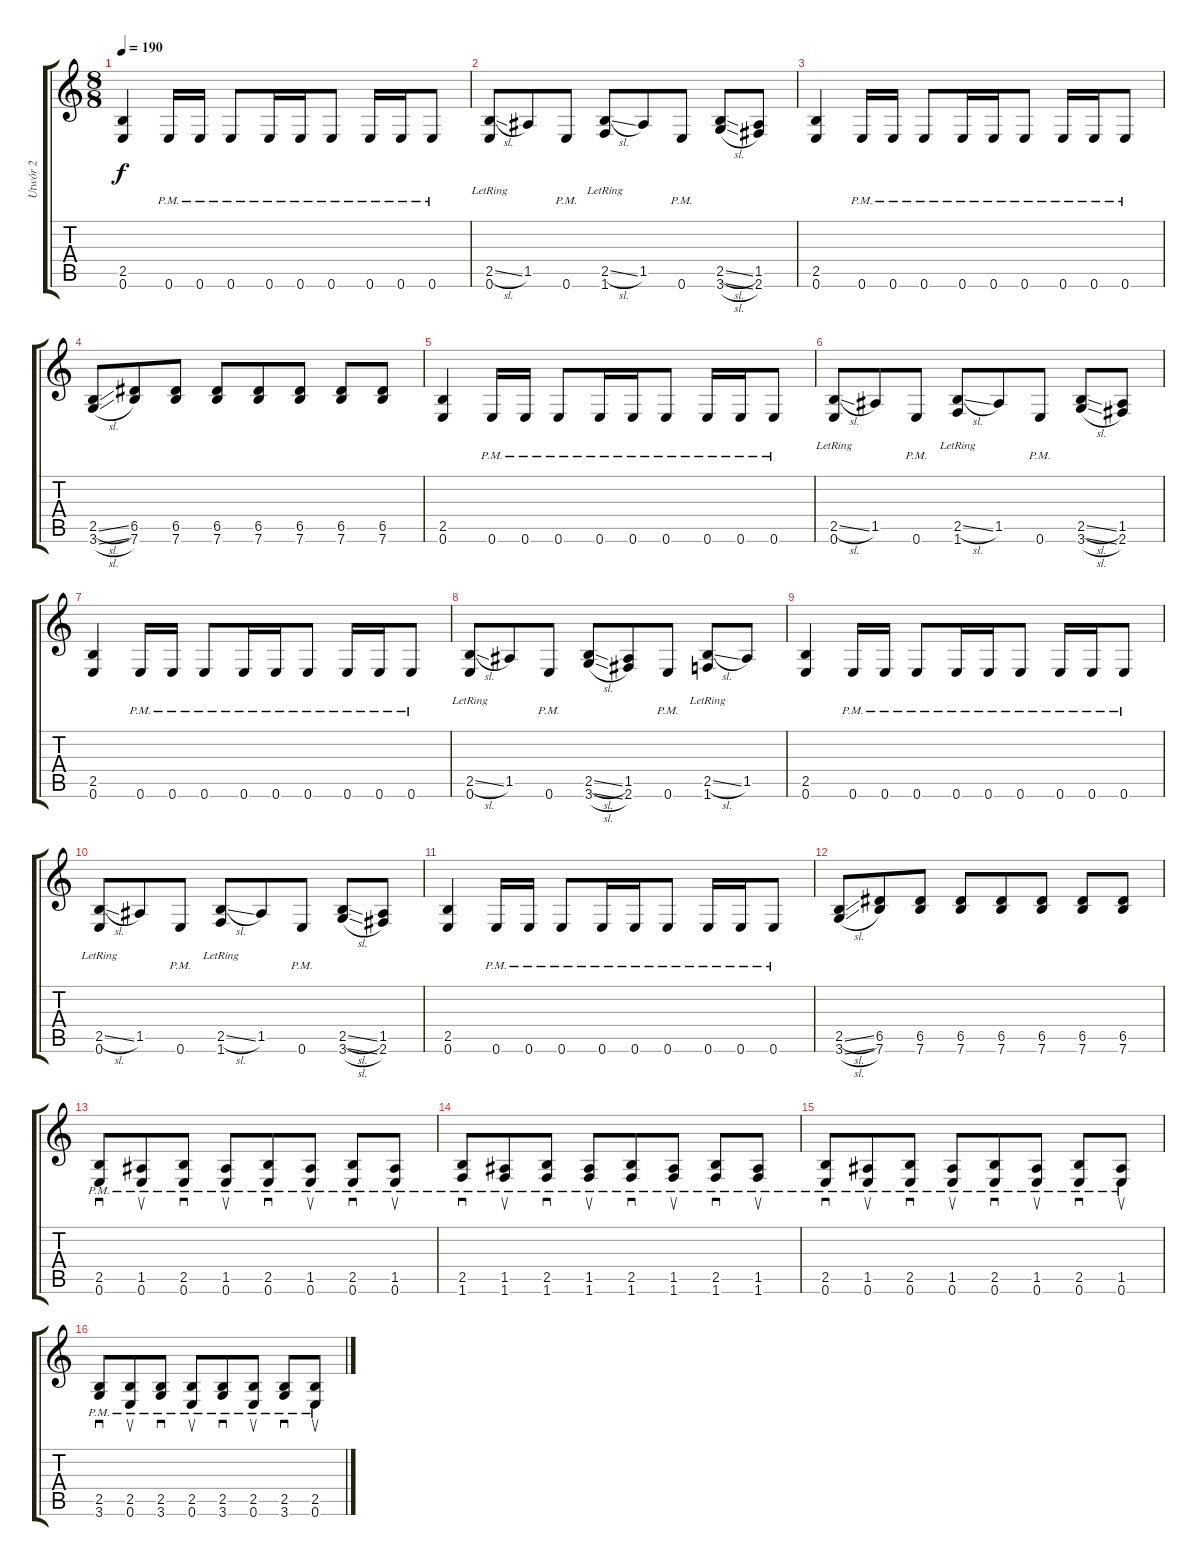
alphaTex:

\track ("Utwór 2" "Utwór 2") {instrument overdrivenguitar}
\staff {score tabs}
\tuning (E4 B3 G3 D3 A2 E2) {hide}
\ts (8 8)
\tempo 190
\clef g2
\ks c
(2.5 0.6).4{dy f} 0.6{pm}.16 0.6{pm}.16 0.6{pm}.8 0.6{pm}.16 0.6{pm}.16 0.6{pm}.8 0.6{pm}.16 0.6{pm}.16 0.6{pm}.8 |
(2.5{sl} 0.6{lr}).8 1.5.8 0.6{pm}.8 (2.5{sl} 1.6{lr}).8 1.5.8 0.6{pm}.8 (2.5{sl} 3.6{sl}).8 (1.5 2.6).8 |
(2.5 0.6).4 0.6{pm}.16 0.6{pm}.16 0.6{pm}.8 0.6{pm}.16 0.6{pm}.16 0.6{pm}.8 0.6{pm}.16 0.6{pm}.16 0.6{pm}.8 |
(2.5{sl} 3.6{sl}).8 (6.5 7.6).8 (6.5 7.6).8 (6.5 7.6).8 (6.5 7.6).8 (6.5 7.6).8 (6.5 7.6).8 (6.5 7.6).8 |
(2.5 0.6).4 0.6{pm}.16 0.6{pm}.16 0.6{pm}.8 0.6{pm}.16 0.6{pm}.16 0.6{pm}.8 0.6{pm}.16 0.6{pm}.16 0.6{pm}.8 |
(2.5{sl} 0.6{lr}).8 1.5.8 0.6{pm}.8 (2.5{sl} 1.6{lr}).8 1.5.8 0.6{pm}.8 (2.5{sl} 3.6{sl}).8 (1.5 2.6).8 |
(2.5 0.6).4 0.6{pm}.16 0.6{pm}.16 0.6{pm}.8 0.6{pm}.16 0.6{pm}.16 0.6{pm}.8 0.6{pm}.16 0.6{pm}.16 0.6{pm}.8 |
(2.5{sl} 0.6{lr}).8 1.5.8 0.6{pm}.8 (2.5{sl} 3.6{sl}).8 (1.5 2.6).8 0.6{pm}.8 (2.5{sl} 1.6{lr}).8 1.5.8 |
(2.5 0.6).4 0.6{pm}.16 0.6{pm}.16 0.6{pm}.8 0.6{pm}.16 0.6{pm}.16 0.6{pm}.8 0.6{pm}.16 0.6{pm}.16 0.6{pm}.8 |
(2.5{sl} 0.6{lr}).8 1.5.8 0.6{pm}.8 (2.5{sl} 1.6{lr}).8 1.5.8 0.6{pm}.8 (2.5{sl} 3.6{sl}).8 (1.5 2.6).8 |
(2.5 0.6).4 0.6{pm}.16 0.6{pm}.16 0.6{pm}.8 0.6{pm}.16 0.6{pm}.16 0.6{pm}.8 0.6{pm}.16 0.6{pm}.16 0.6{pm}.8 |
(2.5{sl} 3.6{sl}).8 (6.5 7.6).8 (6.5 7.6).8 (6.5 7.6).8 (6.5 7.6).8 (6.5 7.6).8 (6.5 7.6).8 (6.5 7.6).8 |
(2.5{pm} 0.6{pm}).8{sd} (1.5{pm} 0.6{pm}).8{su} (2.5{pm} 0.6{pm}).8{sd} (1.5{pm} 0.6{pm}).8{su} (2.5{pm} 0.6{pm}).8{sd} (1.5{pm} 0.6{pm}).8{su} (2.5{pm} 0.6{pm}).8{sd} (1.5{pm} 0.6{pm}).8{su} |
(2.5{pm} 1.6{pm}).8{sd} (1.5{pm} 1.6{pm}).8{su} (2.5{pm} 1.6{pm}).8{sd} (1.5{pm} 1.6{pm}).8{su} (2.5{pm} 1.6{pm}).8{sd} (1.5{pm} 1.6{pm}).8{su} (2.5{pm} 1.6{pm}).8{sd} (1.5{pm} 1.6{pm}).8{su} |
(2.5{pm} 0.6{pm}).8{sd} (1.5{pm} 0.6{pm}).8{su} (2.5{pm} 0.6{pm}).8{sd} (1.5{pm} 0.6{pm}).8{su} (2.5{pm} 0.6{pm}).8{sd} (1.5{pm} 0.6{pm}).8{su} (2.5{pm} 0.6{pm}).8{sd} (1.5{pm} 0.6{pm}).8{su} |
(2.5{pm} 3.6{pm}).8{sd} (2.5{pm} 0.6{pm}).8{su} (2.5{pm} 3.6{pm}).8{sd} (2.5{pm} 0.6{pm}).8{su} (2.5{pm} 3.6{pm}).8{sd} (2.5{pm} 0.6{pm}).8{su} (2.5{pm} 3.6{pm}).8{sd} (2.5{pm} 0.6{pm}).8{su}
